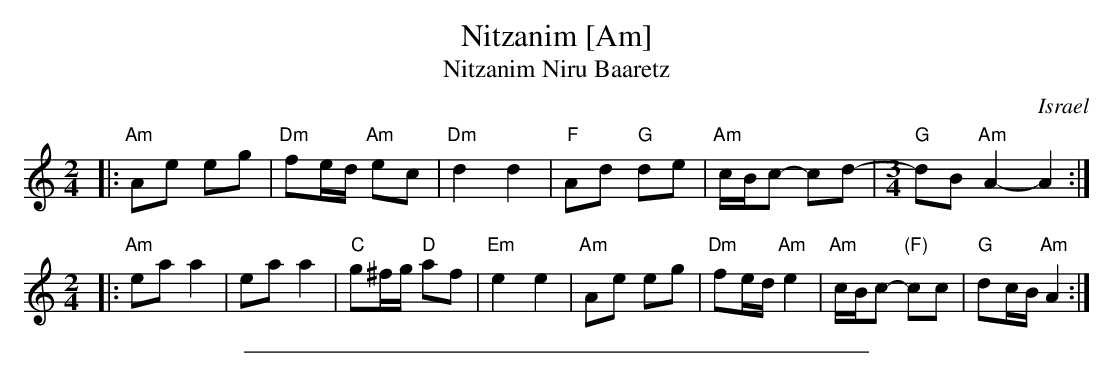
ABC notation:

X:1
T: Nitzanim [Am]
T: Nitzanim Niru Baaretz
O: Israel
M: 2/4
L: 1/8
K: Am
|: "Am"Ae eg | "Dm"fe/d/ "Am"ec | "Dm"d2 d2 \
| "F"Ad "G"de | "Am"c/B/c- cd- |[M:3/4] "G"dB "Am"A2- A2 :|
M: 2/4
|: "Am"ea a2 | ea a2 | "C"g^f/g/ "D"af | "Em"e2 e2 \
| "Am"Ae eg | "Dm"fe/d/ "Am"e2 | "Am"c/B/c- "(F)"cc | "G"dc/B/ "Am"A2 :|
